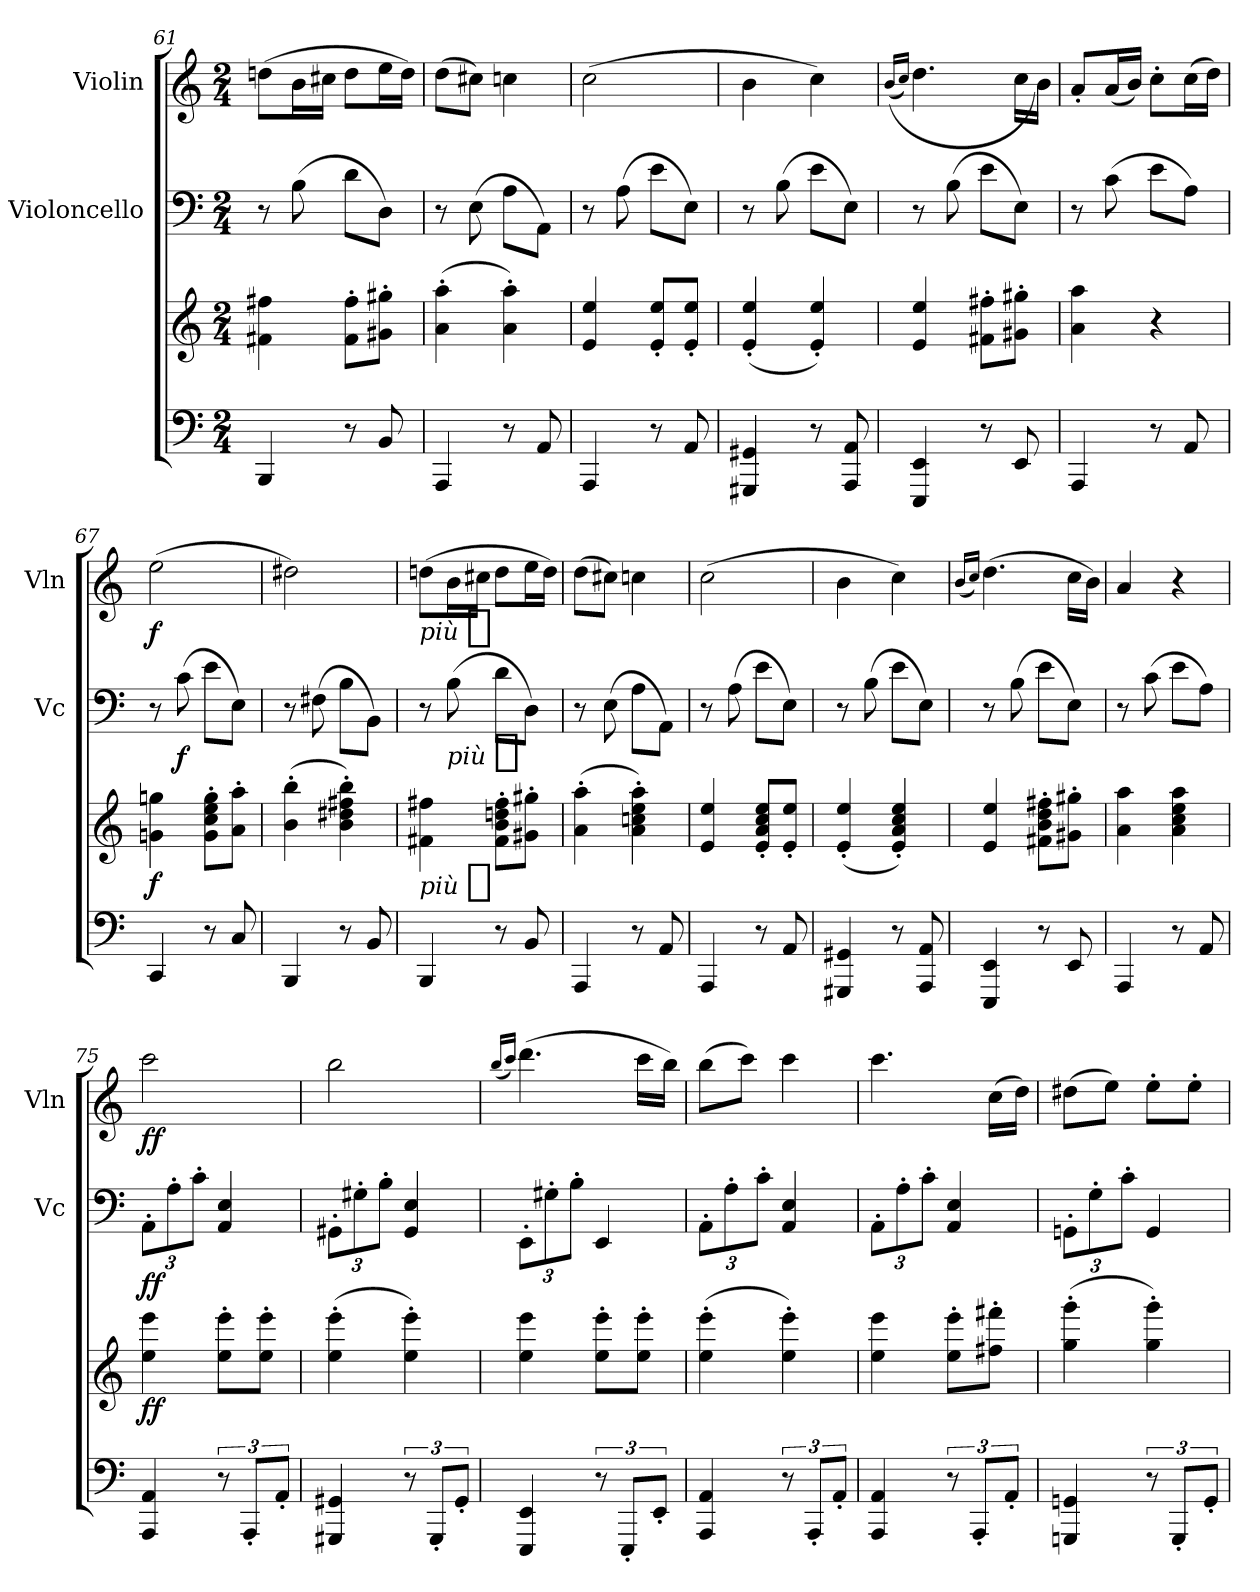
**kern	**kern	**dynam	**kern	**dynam	**kern	**dynam
*part3	*part3	*part3	*part2	*part2	*part1	*part1
*staff4	*staff3	*staff3/4	*staff2	*staff2	*staff1	*staff1
*	*	*	*I"Violoncello	*	*I"Violin	*
*	*	*	*I'Vc	*	*I'Vln	*
*clefF4	*clefG2	*	*clefF4	*	*clefG2	*
*k[]	*k[]	*	*k[]	*	*k[]	*
*M2/4	*M2/4	*	*M2/4	*	*M2/4	*
=61	=61	=61	=61	=61	=61	=61
4BBB/	4f#X\ 4ff#X\	.	8r	.	(>8ddn\L	.
.	.	.	(>8B\	.	16b\L	.
.	.	.	.	.	16cc#X\JJ	.
8r	8f#'\ 8ff#'\L	.	8d\L	.	8dd\L	.
8BB/	8g#X'\ 8gg#X'\J	.	8D\J)	.	16ee\L	.
.	.	.	.	.	16dd\JJ)	.
=62	=62	=62	=62	=62	=62	=62
4AAA/	(>4a'\ 4aa'\	.	8r	.	(>8dd\L	.
.	.	.	(>8E\	.	8cc#X\J)	.
8r	4a'\ 4aa'\)	.	8A\L	.	4ccn\	.
8AA/	.	.	8AA\J)	.	.	.
=63	=63	=63	=63	=63	=63	=63
4AAA/	4e/ 4ee/	.	8r	.	(>2cc\	.
.	.	.	(>8A\	.	.	.
8r	8e'/ 8ee'/L	.	8e\L	.	.	.
8AA/	8e'/ 8ee'/J	.	8E\J)	.	.	.
=64	=64	=64	=64	=64	=64	=64
4GGG#X/ 4GG#X/	(<4e'/ 4ee'/	.	8r	.	4b\	.
.	.	.	(>8B\	.	.	.
8r	4e'/ 4ee'/)	.	8e\L	.	4cc\)	.
8AAA/ 8AA/	.	.	8E\J)	.	.	.
=65	=65	=65	=65	=65	=65	=65
.	.	.	.	.	(<(>16qqb/LL	.
.	.	.	.	.	16qqcc/JJ)	.
4EEE/ 4EE/	4e/ 4ee/	.	8r	.	4.dd\	.
.	.	.	(>8B\	.	.	.
8r	8f#X'\ 8ff#X'\L	.	8e\L	.	.	.
8EE/	8g#X'\ 8gg#X'\J	.	8E\J)	.	16cc\LL	.
.	.	.	.	.	16b\JJ)	.
=66	=66	=66	=66	=66	=66	=66
4AAA/	4a\ 4aa\	.	8r	.	8a'/L	.
.	.	.	(>8c\	.	(<16a/L	.
.	.	.	.	.	16b/JJ)	.
8r	4r	.	8e\L	.	8cc'\L	.
8AA/	.	.	8A\J)	.	(>16cc\L	.
.	.	.	.	.	16dd\JJ)	.
=67	=67	=67	=67	=67	=67	=67
!	!	!LO:DY:b	!	!	!	!LO:DY:b
4CC/	4gn\ 4ggn\	f	8r	.	(>2ee\	f
!	!	!	!	!LO:DY:b	!	!
.	.	.	(>8c\	f	.	.
8r	8g'\ 8cc'\ 8ee'\ 8gg'\L	.	8e\L	.	.	.
8C/	8a'\ 8aa'\J	.	8E\J)	.	.	.
=68	=68	=68	=68	=68	=68	=68
4BBB/	(>4b'\ 4bb'\	.	8r	.	2dd#X\)	.
.	.	.	(>8F#X\	.	.	.
8r	4b'\ 4dd#X'\ 4ff#X'\ 4bb'\)	.	8B\L	.	.	.
8BB/	.	.	8BB\J)	.	.	.
=69	=69	=69	=69	=69	=69	=69
!	!	!LO:DY:b:t=più %s	!	!	!	!LO:DY:b:t=più %s
4BBB/	4f#X\ 4ff#X\	f	8r	.	(>8ddn\L	f
!	!	!	!	!LO:DY:b:t=più %s	!	!
.	.	.	(>8B\	f	16b\L	.
.	.	.	.	.	16cc#X\JJ	.
8r	8f#'\ 8b'\ 8ddn'\ 8ff#'\L	.	8d\L	.	8dd\L	.
8BB/	8g#X'\ 8gg#X'\J	.	8D\J)	.	16ee\L	.
.	.	.	.	.	16dd\JJ)	.
=70	=70	=70	=70	=70	=70	=70
4AAA/	(>4a'\ 4aa'\	.	8r	.	(>8dd\L	.
.	.	.	(>8E\	.	8cc#X\J)	.
8r	4a'\ 4ccn'\ 4ee'\ 4aa'\)	.	8A\L	.	4ccn\	.
8AA/	.	.	8AA\J)	.	.	.
=71	=71	=71	=71	=71	=71	=71
4AAA/	4e/ 4ee/	.	8r	.	(>2cc\	.
.	.	.	(>8A\	.	.	.
8r	8e'/ 8a'/ 8cc'/ 8ee'/L	.	8e\L	.	.	.
8AA/	8e'/ 8ee'/J	.	8E\J)	.	.	.
=72	=72	=72	=72	=72	=72	=72
4GGG#X/ 4GG#X/	(<4e'/ 4ee'/	.	8r	.	4b\	.
.	.	.	(>8B\	.	.	.
8r	4e'/ 4a'/ 4cc'/ 4ee'/)	.	8e\L	.	4cc\)	.
8AAA/ 8AA/	.	.	8E\J)	.	.	.
=73	=73	=73	=73	=73	=73	=73
.	.	.	.	.	(<16qqb/LL	.
.	.	.	.	.	16qqcc/JJ)	.
4EEE/ 4EE/	4e/ 4ee/	.	8r	.	(>4.dd\	.
.	.	.	(>8B\	.	.	.
8r	8f#X'\ 8b'\ 8dd'\ 8ff#X'\L	.	8e\L	.	.	.
8EE/	8g#X'\ 8gg#X'\J	.	8E\J)	.	16cc\LL	.
.	.	.	.	.	16b\JJ)	.
=74	=74	=74	=74	=74	=74	=74
4AAA/	4a\ 4aa\	.	8r	.	4a/	.
.	.	.	(>8c\	.	.	.
8r	4a\ 4cc\ 4ee\ 4aa\	.	8e\L	.	4r	.
8AA/	.	.	8A\J)	.	.	.
=75	=75	=75	=75	=75	=75	=75
*	*	*	*Xbrackettup	*	*	*
!	!	!LO:DY:b	!	!LO:DY:b	!	!LO:DY:b
4AAA/ 4AA/	4ee\ 4eee\	ff	12AA'\L	ff	2ccc\	ff
.	.	.	12A'\	.	.	.
.	.	.	12c'\J	.	.	.
12r	8ee'\ 8eee'\L	.	4AA/ 4E/	.	.	.
12AAA'/L	.	.	.	.	.	.
.	8ee'\ 8eee'\J	.	.	.	.	.
12AA'/J	.	.	.	.	.	.
=76	=76	=76	=76	=76	=76	=76
4GGG#X/ 4GG#X/	(>4ee'\ 4eee'\	.	12GG#X'\L	.	2bb\	.
.	.	.	12G#X'\	.	.	.
.	.	.	12B'\J	.	.	.
12r	4ee'\ 4eee'\)	.	4GG#/ 4E/	.	.	.
12GGG#'/L	.	.	.	.	.	.
12GG#'/J	.	.	.	.	.	.
=77	=77	=77	=77	=77	=77	=77
.	.	.	.	.	(<16qqbb/LL	.
.	.	.	.	.	16qqccc/JJ)	.
4EEE/ 4EE/	4ee\ 4eee\	.	12EE'\L	.	(>4.ddd\	.
.	.	.	12G#X'\	.	.	.
.	.	.	12B'\J	.	.	.
12r	8ee'\ 8eee'\L	.	4EE/	.	.	.
12EEE'/L	.	.	.	.	.	.
.	8ee'\ 8eee'\J	.	.	.	16ccc\LL	.
12EE'/J	.	.	.	.	.	.
.	.	.	.	.	16bb\JJ)	.
=78	=78	=78	=78	=78	=78	=78
4AAA/ 4AA/	(>4ee'\ 4eee'\	.	12AA'\L	.	(>8bb\L	.
.	.	.	12A'\	.	.	.
.	.	.	.	.	8ccc\J)	.
.	.	.	12c'\J	.	.	.
12r	4ee'\ 4eee'\)	.	4AA/ 4E/	.	4ccc\	.
12AAA'/L	.	.	.	.	.	.
12AA'/J	.	.	.	.	.	.
=79	=79	=79	=79	=79	=79	=79
4AAA/ 4AA/	4ee\ 4eee\	.	12AA'\L	.	4.ccc\	.
.	.	.	12A'\	.	.	.
.	.	.	12c'\J	.	.	.
12r	8ee'\ 8eee'\L	.	4AA/ 4E/	.	.	.
12AAA'/L	.	.	.	.	.	.
.	8ff#X'\ 8fff#X'\J	.	.	.	(>16cc\LL	.
12AA'/J	.	.	.	.	.	.
.	.	.	.	.	16dd\JJ)	.
=80	=80	=80	=80	=80	=80	=80
4GGGn/ 4GGn/	(>4gg'\ 4ggg'\	.	12GGn'\L	.	(>8dd#X\L	.
.	.	.	12G'\	.	.	.
.	.	.	.	.	8ee\J)	.
.	.	.	12c'\J	.	.	.
12r	4gg'\ 4ggg'\)	.	4GG/	.	8ee'\L	.
12GGG'/L	.	.	.	.	.	.
.	.	.	.	.	8ee'\J	.
12GG'/J	.	.	.	.	.	.
=	=	=	=	=	=	=
*-	*-	*-	*-	*-	*-	*-
